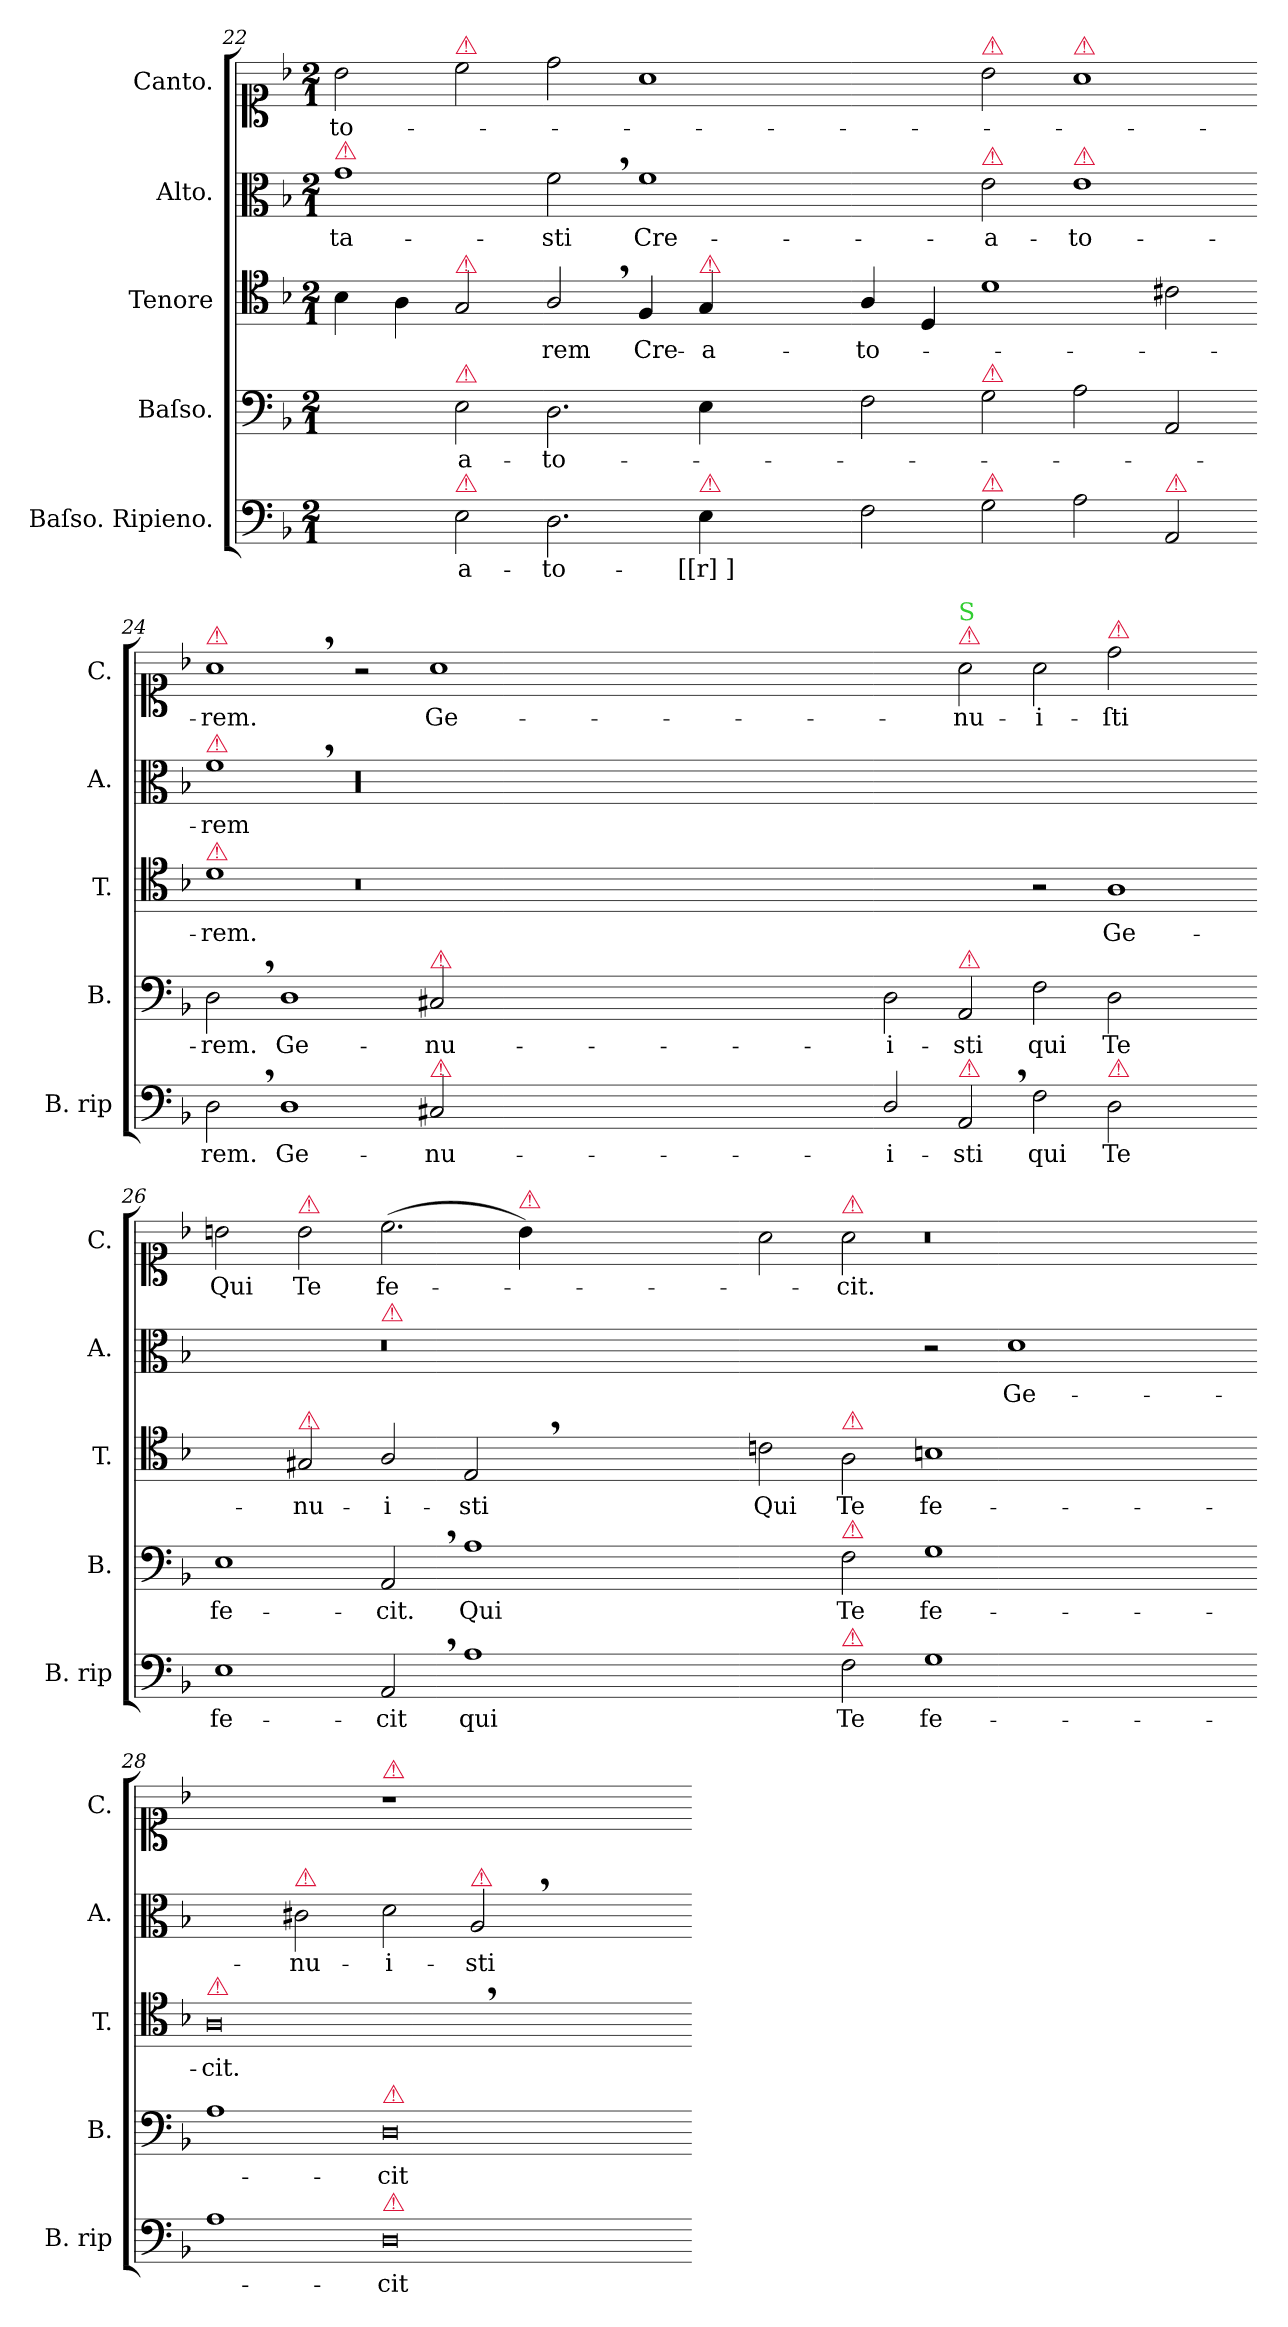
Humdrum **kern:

**kern	**text	**kern	**text	**kern	**text	**kern	**text	**kern	**text
*part5	*part5	*part4	*part4	*part3	*part3	*part2	*part2	*part1	*part1
*staff5	*staff5	*staff4	*staff4	*staff3	*staff3	*staff2	*staff2	*staff1	*staff1
*I"Baſso. Ripieno.	*	*I"Baſso.	*	*I"Tenore	*	*I"Alto.	*	*I"Canto.	*
*I'B. rip	*	*I'B.	*	*I'T.	*	*I'A.	*	*I'C.	*
*clefF4	*	*clefF4	*	*clefC4	*	*clefC3	*	*clefC1	*
*k[b-]	*	*k[b-]	*	*k[b-]	*	*k[b-]	*	*k[b-]	*
*M2/1	*	*M2/1	*	*M2/1	*	*M2/1	*	*M2/1	*
=22	=22	=22	=22	=22	=22	=22	=22	=22	=22
!	!	!	!	!	!	!LO:TX:a:color=crimson:t=⚠	!	!	!
2ryy	.	2ryy	.	4B-\	.	1g	-ta-	2b-\	-to-
.	.	.	.	4A\	.	.	.	.	.
!	!	!	!	!	!	!	!	!LO:TX:a:color=crimson:t=⚠	!
!	!	!	!	!LO:TX:a:color=crimson:t=⚠	!	!	!	!	!
!	!	!LO:TX:a:color=crimson:t=⚠	!	!	!	!	!	!	!
!LO:TX:a:color=crimson:t=⚠	!	!	!	!	!	!	!	!	!
2E\	-a-	2E\	-a-	2G/	.	.	.	2cc\	.
2.D\	-to-	2.D\	-to-	2A,</	-rem	2f,<\	-sti	2dd\	.
.	.	.	.	4F/	Cre-	1f\	Cre-	1a\	.
!	!	!	!	!LO:TX:a:color=crimson:t=⚠	!	!	!	!	!
!LO:TX:a:color=crimson:t=⚠	!	!	!	!	!	!	!	!	!
4E\	[[r]]	4E\	.	4G/	-a-	.	.	.	.
2ryy	.	2ryy	.	2ryy	.	.	.	.	.
=23-	=23-	=23-	=23-	=23-	=23-	=23-	=23-	=23-	=23-
2F\	.	2F\	.	4A/	-to-	2ryy	.	2ryy	.
.	.	.	.	4D/	.	.	.	.	.
!	!	!	!	!	!	!	!	!LO:TX:a:color=crimson:t=⚠	!
!	!	!	!	!	!	!LO:TX:a:color=crimson:t=⚠	!	!	!
!	!	!LO:TX:a:color=crimson:t=⚠	!	!	!	!	!	!	!
!LO:TX:a:color=crimson:t=⚠	!	!	!	!	!	!	!	!	!
2G\	.	2G\	.	1d	.	2e\	-a-	2b-\	.
!	!	!	!	!	!	!	!	!LO:TX:a:color=crimson:t=⚠	!
!	!	!	!	!	!	!LO:TX:a:color=crimson:t=⚠	!	!	!
2A\	.	2A\	.	.	.	1e	-to-	1a	.
!LO:TX:a:color=crimson:t=⚠	!	!	!	!	!	!	!	!	!
2AA/	.	2AA/	.	2c#X\	.	.	.	.	.
=24-	=24-	=24-	=24-	=24-	=24-	=24-	=24-	=24-	=24-
!	!	!	!	!	!	!	!	!LO:TX:a:color=crimson:t=⚠	!
!	!	!	!	!	!	!LO:TX:a:color=crimson:t=⚠	!	!	!
!	!	!	!	!LO:TX:a:color=crimson:t=⚠	!	!	!	!	!
2D,<\	-rem.	2D,<\	-rem.	1d	-rem.	1f,<	-rem	1a,<	-rem.
1D	Ge-	1D	Ge-	.	.	.	.	.	.
.	.	.	.	0r	.	00r	.	2r	.
!	!	!LO:TX:a:color=crimson:t=⚠	!	!	!	!	!	!	!
!LO:TX:a:color=crimson:t=⚠	!	!	!	!	!	!	!	!	!
2C#X/	-nu-	2C#X/	-nu-	.	.	.	.	1a\	Ge-
0.ryy	.	0.ryy	.	.	.	.	.	.	.
.	.	.	.	.	.	.	.	0ryy	.
.	.	.	.	0ryy	.	.	.	.	.
.	.	.	.	.	.	.	.	2ryy	.
=25-	=25-	=25-	=25-	=25-	=25-	=25-	=25-	=25-	=25-
2D/	-i-	2D\	-i-	1ryy	.	0ryy	.	2ryy	.
!	!	!	!	!	!	!	!	!LO:TX:a:color=crimson:t=⚠	!
!	!	!	!	!	!	!	!	!LO:TX:a:color=limegreen:t=S	!
!	!	!LO:TX:a:color=crimson:t=⚠	!	!	!	!	!	!	!
!LO:TX:a:color=crimson:t=⚠	!	!	!	!	!	!	!	!	!
2AA,</	-sti	2AA/	-sti	.	.	.	.	2a\	-nu-
2F\	qui	2F\	qui	2r	.	.	.	2a\	-i-
!	!	!	!	!	!	!	!	!LO:TX:a:color=crimson:t=⚠	!
!LO:TX:a:color=crimson:t=⚠	!	!	!	!	!	!	!	!	!
2D\	Te	2D\	Te	1A\	Ge-	.	.	2dd\	-ſti
2ryy	.	2ryy	.	.	.	2ryy	.	2ryy	.
=26-	=26-	=26-	=26-	=26-	=26-	=26-	=26-	=26-	=26-
1E	fe-	1E	fe-	2ryy	.	1ryy	.	2bn\	Qui
!	!	!	!	!	!	!	!	!LO:TX:a:color=crimson:t=⚠	!
!	!	!	!	!LO:TX:a:color=crimson:t=⚠	!	!	!	!	!
.	.	.	.	2G#X/	-nu-	.	.	2b\	Te
!	!	!	!	!	!	!LO:TX:a:color=crimson:t=⚠	!	!	!
2AA,</	-cit	2AA,</	-cit.	2A/	-i-	0r	.	(2.cc\	fe-
1A\	qui	1A\	Qui	2E,</	-sti	.	.	.	.
!	!	!	!	!	!	!	!	!LO:TX:a:color=crimson:t=⚠	!
.	.	.	.	.	.	.	.	4b\)	.
.	.	.	.	1ryy	.	.	.	1ryy	.
2ryy	.	2ryy	.	.	.	.	.	.	.
=27-	=27-	=27-	=27-	=27-	=27-	=27-	=27-	=27-	=27-
2ryy	.	2ryy	.	2cn\	Qui	1ryy	.	2a\	.
!	!	!	!	!	!	!	!	!LO:TX:a:color=crimson:t=⚠	!
!	!	!	!	!LO:TX:a:color=crimson:t=⚠	!	!	!	!	!
!	!	!LO:TX:a:color=crimson:t=⚠	!	!	!	!	!	!	!
!LO:TX:a:color=crimson:t=⚠	!	!	!	!	!	!	!	!	!
2F\	Te	2F\	Te	2A\	Te	.	.	2a\	-cit.
1G	fe-	1G	fe-	1Bn	fe-	2r	.	0r	.
.	.	.	.	.	.	1d\	Ge-	.	.
1ryy	.	1ryy	.	1ryy	.	.	.	.	.
.	.	.	.	.	.	2ryy	.	.	.
=28-	=28-	=28-	=28-	=28-	=28-	=28-	=28-	=28-	=28-
!	!	!	!	!LO:TX:a:color=crimson:t=⚠	!	!	!	!	!
1A	.	1A	.	0A,<	-cit.	2ryy	.	1ryy	.
!	!	!	!	!	!	!LO:TX:a:color=crimson:t=⚠	!	!	!
.	.	.	.	.	.	2c#X\	-nu-	.	.
!	!	!	!	!	!	!	!	!LO:TX:a:color=crimson:t=⚠	!
!	!	!LO:TX:a:color=crimson:t=⚠	!	!	!	!	!	!	!
!LO:TX:a:color=crimson:t=⚠	!	!	!	!	!	!	!	!	!
0D	-cit	0D	-cit	.	.	2d\	-i-	1r	.
!	!	!	!	!	!	!LO:TX:a:color=crimson:t=⚠	!	!	!
.	.	.	.	.	.	2A,</	-sti	.	.
.	.	.	.	1ryy	.	1ryy	.	1ryy	.
=-	=-	=-	=-	=-	=-	=-	=-	=-	=-
*-	*-	*-	*-	*-	*-	*-	*-	*-	*-
